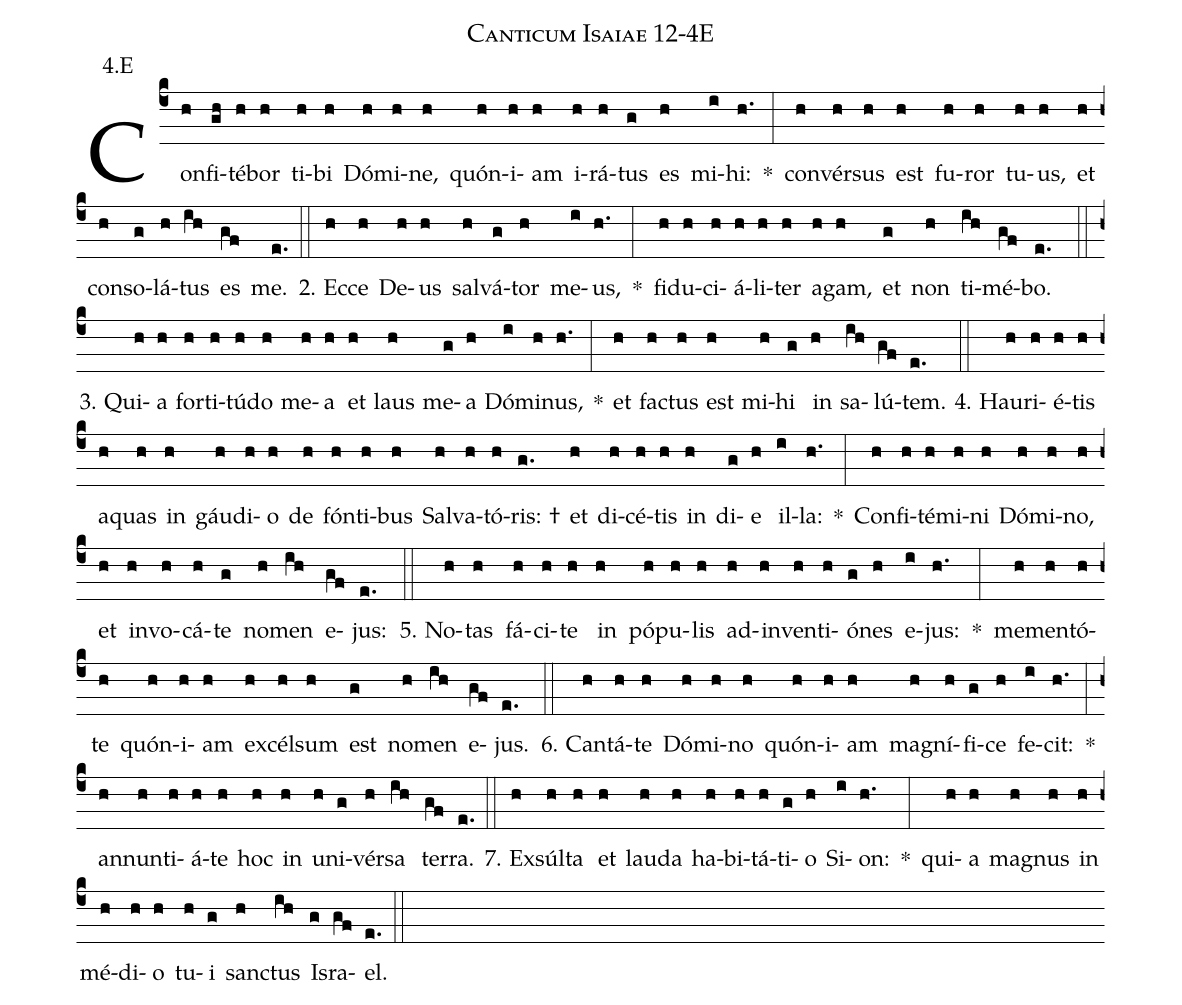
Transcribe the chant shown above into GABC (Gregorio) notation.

name: Canticum Isaiae 12-4E;
annotation: 4.E;
%%
(c4)Con(h)fi(gh)té(h)bor(h) ti(h)bi(h) Dó(h)mi(h)ne,(h) quón(h)i(h)am(h) i(h)rá(h)tus(g) es(h) mi(i)hi:(h.) *(:) con(h)vér(h)sus(h) est(h) fu(h)ror(h) tu(h)us,(h) et(h) con(h)so(g)lá(h)tus(ih) es(gf) me.(e.) (::)
2. Ec(h)ce(h) De(h)us(h) sal(h)vá(g)tor(h) me(i)us,(h.) *(:) fi(h)du(h)ci(h)á(h)li(h)ter(h) a(h)gam,(h) et(g) non(h) ti(ih)mé(gf)bo.(e.) (::)
3. Qui(h)a(h) for(h)ti(h)tú(h)do(h) me(h)a(h) et(h) laus(h) me(g)a(h) Dó(i)mi(h)nus,(h.) *(:) et(h) fac(h)tus(h) est(h) mi(h)hi(g) in(h) sa(ih)lú(gf)tem.(e.) (::)
4. Hau(h)ri(h)é(h)tis(h) a(h)quas(h) in(h) gáu(h)di(h)o(h) de(h) fón(h)ti(h)bus(h) Sal(h)va(h)tó(h)ris: †(g.) et(h) di(h)cé(h)tis(h) in(h) di(g)e(h) il(i)la:(h.) *(:) Con(h)fi(h)té(h)mi(h)ni(h) Dó(h)mi(h)no,(h) et(h) in(h)vo(h)cá(h)te(g) no(h)men(ih) e(gf)jus:(e.) (::)
5. No(h)tas(h) fá(h)ci(h)te(h) in(h) pó(h)pu(h)lis(h) ad(h)in(h)ven(h)ti(h)ó(g)nes(h) e(i)jus:(h.) *(:) me(h)men(h)tó(h)te(h) quón(h)i(h)am(h) ex(h)cél(h)sum(h) est(g) no(h)men(ih) e(gf)jus.(e.) (::)
6. Can(h)tá(h)te(h) Dó(h)mi(h)no(h) quón(h)i(h)am(h) ma(h)gní(h)fi(g)ce(h) fe(i)cit:(h.) *(:) an(h)nun(h)ti(h)á(h)te(h) hoc(h) in(h) u(h)ni(g)vér(h)sa(ih) ter(gf)ra.(e.) (::)
7. Ex(h)súl(h)ta(h) et(h) lau(h)da(h) ha(h)bi(h)tá(h)ti(g)o(h) Si(i)on:(h.) *(:) qui(h)a(h) ma(h)gnus(h) in(h) mé(h)di(h)o(h) tu(h)i(g) sanc(h)tus(ih) Is(g)ra(gf)el.(e.) (::)
